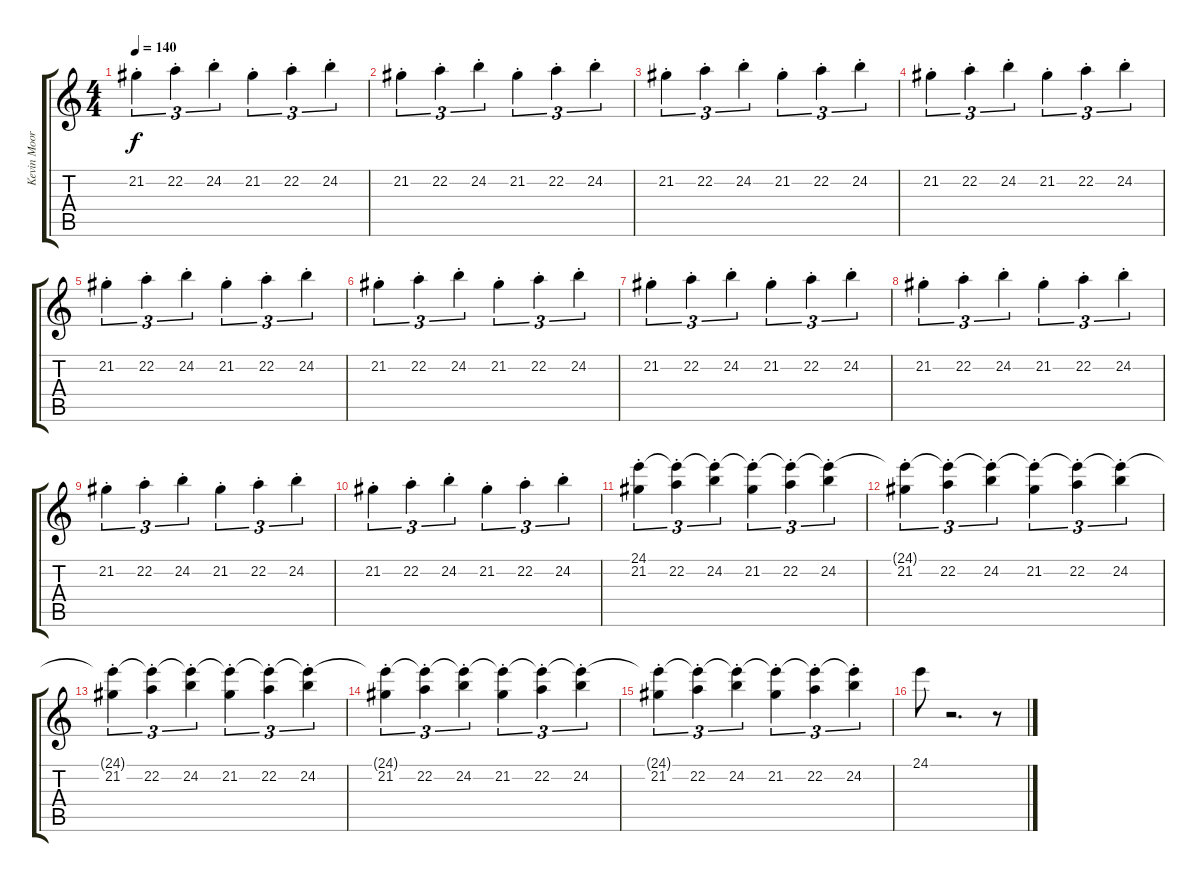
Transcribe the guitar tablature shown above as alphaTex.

\track ("Kevin Moore Lead Keyboard" "Kevin Moor") {instrument lead2sawtooth}
\staff {score tabs}
\tuning (E4 B3 G3 D3 A2 E2) {hide}
\ts (4 4)
\tempo 140
\clef g2
\ks c
21.2{st}.4{tu (3 2) dy f} 22.2{st}.4{tu (3 2)} 24.2{st}.4{tu (3 2)} 21.2{st}.4{tu (3 2)} 22.2{st}.4{tu (3 2)} 24.2{st}.4{tu (3 2)} |
21.2{st}.4{tu (3 2)} 22.2{st}.4{tu (3 2)} 24.2{st}.4{tu (3 2)} 21.2{st}.4{tu (3 2)} 22.2{st}.4{tu (3 2)} 24.2{st}.4{tu (3 2)} |
21.2{st}.4{tu (3 2)} 22.2{st}.4{tu (3 2)} 24.2{st}.4{tu (3 2)} 21.2{st}.4{tu (3 2)} 22.2{st}.4{tu (3 2)} 24.2{st}.4{tu (3 2)} |
21.2{st}.4{tu (3 2)} 22.2{st}.4{tu (3 2)} 24.2{st}.4{tu (3 2)} 21.2{st}.4{tu (3 2)} 22.2{st}.4{tu (3 2)} 24.2{st}.4{tu (3 2)} |
21.2{st}.4{tu (3 2)} 22.2{st}.4{tu (3 2)} 24.2{st}.4{tu (3 2)} 21.2{st}.4{tu (3 2)} 22.2{st}.4{tu (3 2)} 24.2{st}.4{tu (3 2)} |
21.2{st}.4{tu (3 2)} 22.2{st}.4{tu (3 2)} 24.2{st}.4{tu (3 2)} 21.2{st}.4{tu (3 2)} 22.2{st}.4{tu (3 2)} 24.2{st}.4{tu (3 2)} |
21.2{st}.4{tu (3 2)} 22.2{st}.4{tu (3 2)} 24.2{st}.4{tu (3 2)} 21.2{st}.4{tu (3 2)} 22.2{st}.4{tu (3 2)} 24.2{st}.4{tu (3 2)} |
21.2{st}.4{tu (3 2)} 22.2{st}.4{tu (3 2)} 24.2{st}.4{tu (3 2)} 21.2{st}.4{tu (3 2)} 22.2{st}.4{tu (3 2)} 24.2{st}.4{tu (3 2)} |
21.2{st}.4{tu (3 2)} 22.2{st}.4{tu (3 2)} 24.2{st}.4{tu (3 2)} 21.2{st}.4{tu (3 2)} 22.2{st}.4{tu (3 2)} 24.2{st}.4{tu (3 2)} |
21.2{st}.4{tu (3 2)} 22.2{st}.4{tu (3 2)} 24.2{st}.4{tu (3 2)} 21.2{st}.4{tu (3 2)} 22.2{st}.4{tu (3 2)} 24.2{st}.4{tu (3 2)} |
(24.1 21.2{st}).4{tu (3 2)} (24.1{t} 22.2{st}).4{tu (3 2)} (24.1{t} 24.2{st}).4{tu (3 2)} (24.1{t} 21.2{st}).4{tu (3 2)} (24.1{t} 22.2{st}).4{tu (3 2)} (24.1{t} 24.2{st}).4{tu (3 2)} |
(24.1{t} 21.2{st}).4{tu (3 2)} (24.1{t} 22.2{st}).4{tu (3 2)} (24.1{t} 24.2{st}).4{tu (3 2)} (24.1{t} 21.2{st}).4{tu (3 2)} (24.1{t} 22.2{st}).4{tu (3 2)} (24.1{t} 24.2{st}).4{tu (3 2)} |
(24.1{t} 21.2{st}).4{tu (3 2)} (24.1{t} 22.2{st}).4{tu (3 2)} (24.1{t} 24.2{st}).4{tu (3 2)} (24.1{t} 21.2{st}).4{tu (3 2)} (24.1{t} 22.2{st}).4{tu (3 2)} (24.1{t} 24.2{st}).4{tu (3 2)} |
(24.1{t} 21.2{st}).4{tu (3 2)} (24.1{t} 22.2{st}).4{tu (3 2)} (24.1{t} 24.2{st}).4{tu (3 2)} (24.1{t} 21.2{st}).4{tu (3 2)} (24.1{t} 22.2{st}).4{tu (3 2)} (24.1{t} 24.2{st}).4{tu (3 2)} |
(24.1{t} 21.2{st}).4{tu (3 2)} (24.1{t} 22.2{st}).4{tu (3 2)} (24.1{t} 24.2{st}).4{tu (3 2)} (24.1{t} 21.2{st}).4{tu (3 2)} (24.1{t} 22.2{st}).4{tu (3 2)} (24.1{t} 24.2{st}).4{tu (3 2)} |
24.1.8 r.2{d} r.8
